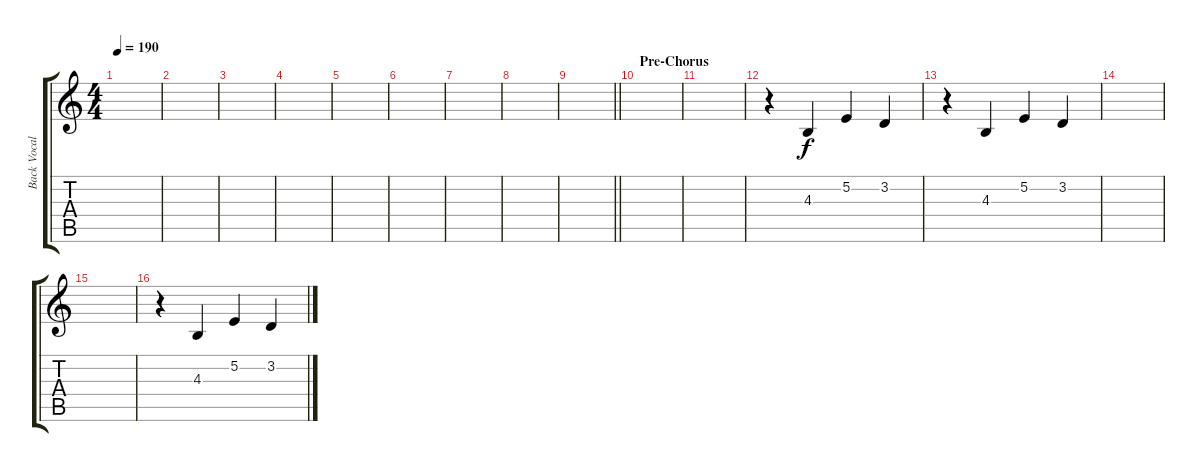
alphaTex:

\track ("Back Vocals" "Back Vocal") {instrument tenorsax}
\staff {score tabs}
\tuning (E4 B3 G3 D3 A2 E2) {hide}
\ts (4 4)
\tempo 190
\clef g2
\ks c
|
|
|
|
|
|
|
|
\barLineRight lightlight
|
\section ("" "Pre-Chorus")
|
|
r.4 4.3.4 5.2.4 3.2.4 |
r.4 4.3.4 5.2.4 3.2.4 |
|
|
r.4 4.3.4 5.2.4 3.2.4
